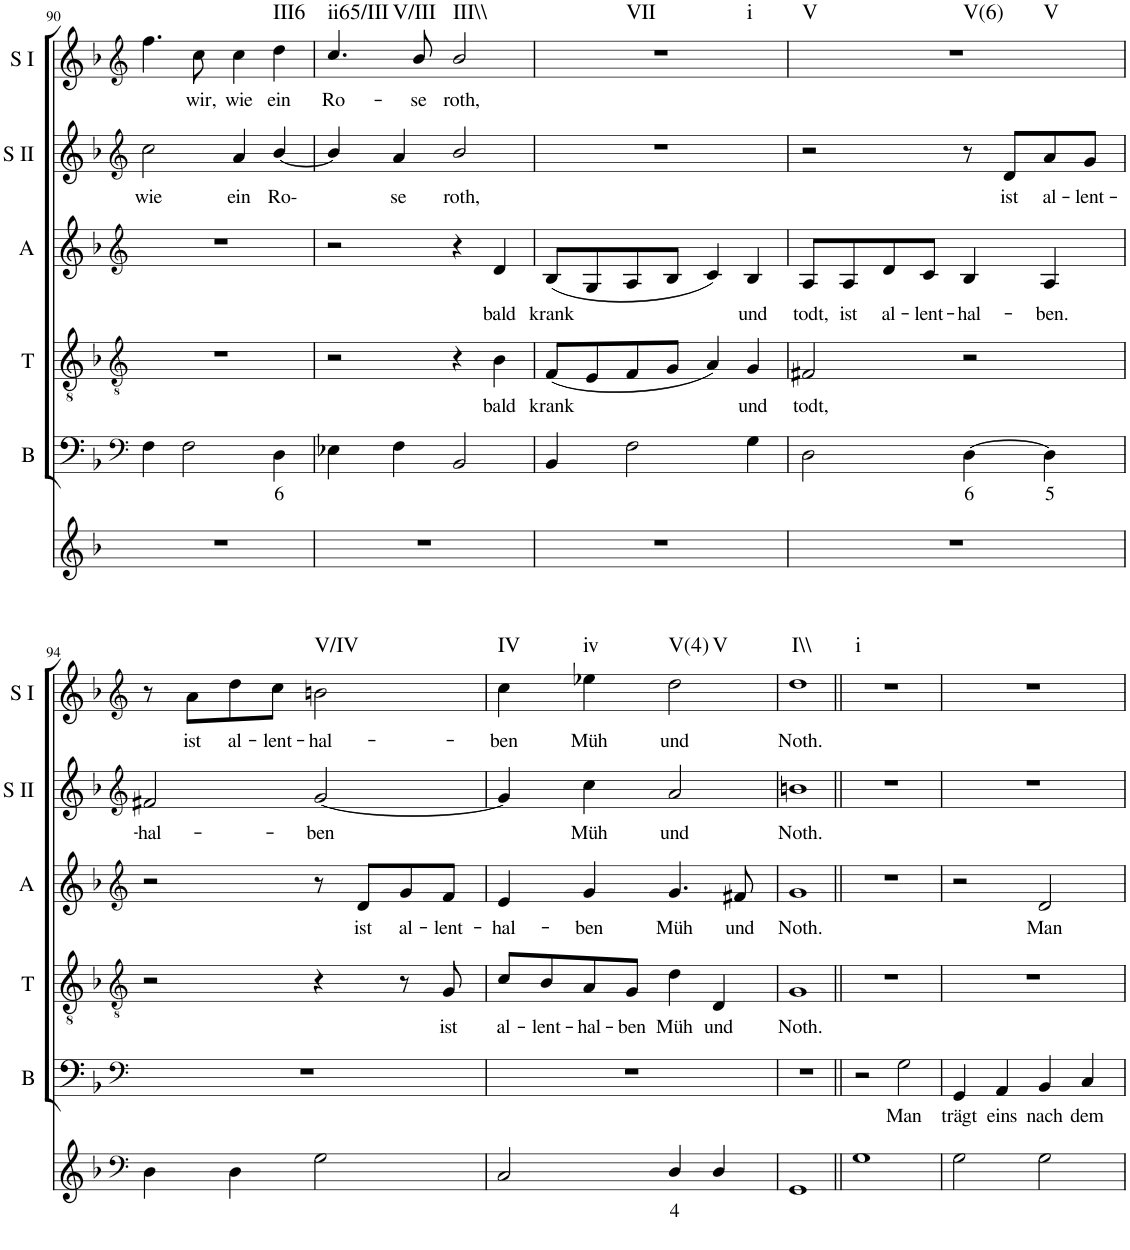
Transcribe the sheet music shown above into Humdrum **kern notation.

**kern	**text	**kern	**text	**kern	**text	**kern	**text	**kern	**text	**kern	**text	**harte
*part6	*part6	*part5	*part5	*part4	*part4	*part3	*part3	*part2	*part2	*part1	*part1	*part1
*staff6	*staff6	*staff5	*staff5	*staff4	*staff4	*staff3	*staff3	*staff2	*staff2	*staff1	*staff1	*
*I"Continuo	*	*I"Bass	*	*I"Tenor	*	*I"Alto	*	*I"Soprano II	*	*I"Soprano I	*	*
*	*	*I'B	*	*I'T	*	*I'A	*	*I'S II	*	*I'S I	*	*
!!LO:PB:g=z
*clefG2	*	*clefF4	*	*clefGv2	*	*clefG2	*	*clefG2	*	*clefG2	*	*
*k[b-]	*	*k[b-]	*	*k[b-]	*	*k[b-]	*	*k[b-]	*	*k[b-]	*	*
*M4/4	*	*M4/4	*	*M4/4	*	*M4/4	*	*M4/4	*	*M4/4	*	*
=90	=90	=90	=90	=90	=90	=90	=90	=90	=90	=90	=90	=90
!	!	!	!	!	!	!	!	!	!LO:LY:b	!	!	!
1r	.	4F\	.	1r	.	1r	.	2cc\	wie	4.ff\	.	.
.	.	2F\	.	.	.	.	.	.	.	.	.	.
!	!	!	!	!	!	!	!	!	!	!	!LO:LY:b	!
.	.	.	.	.	.	.	.	.	.	8cc\	wir,	.
!	!	!	!	!	!	!	!	!	!LO:LY:b	!	!LO:LY:b	!
.	.	.	.	.	.	.	.	4a/	ein	4cc\	wie	.
!	!	!	!LO:LY:b	!	!	!	!	!	!LO:LY:b	!	!LO:LY:b	!LO:H:kt=III6
.	.	4D\	6	.	.	.	.	[4b-/	Ro-	4dd\	ein	N
=91	=91	=91	=91	=91	=91	=91	=91	=91	=91	=91	=91	=91
!	!	!	!	!	!	!	!	!	!	!	!LO:LY:b	!LO:H:n=1:kt=ii65/III
!	!	!	!	!	!	!	!	!	!	!	!	!LO:H:n=2:kt=V/III
1r	.	4E-X\	.	2r	.	2r	.	4b-/]	.	4.cc/	Ro-	N N
!	!	!	!	!	!	!	!	!	!LO:LY:b	!	!	!
.	.	4F\	.	.	.	.	.	4a/	se	.	.	.
!	!	!	!	!	!	!	!	!	!	!	!LO:LY:b	!
.	.	.	.	.	.	.	.	.	.	8b-/	se	.
!	!	!	!	!	!	!	!	!	!LO:LY:b	!	!LO:LY:b	!LO:H:kt=III\\
.	.	2BB-/	.	4r	.	4r	.	2b-/	roth,	2b-/	roth,	N
!	!	!	!	!	!LO:LY:b	!	!LO:LY:b	!	!	!	!	!
.	.	.	.	4B-\	bald	4d/	bald	.	.	.	.	.
=92	=92	=92	=92	=92	=92	=92	=92	=92	=92	=92	=92	=92
!	!	!	!	!	!LO:LY:b	!	!LO:LY:b	!	!	!	!	!LO:H:n=1:kt=VII
!	!	!	!	!	!	!	!	!	!	!	!	!LO:H:n=2:kt=i
1r	.	4BB-/	.	(8F/L	krank	(8B-/L	krank	1r	.	1r	.	N N
.	.	.	.	8E/	.	8G/	.	.	.	.	.	.
.	.	2F\	.	8F/	.	8A/	.	.	.	.	.	.
.	.	.	.	8G/J	.	8B-/J	.	.	.	.	.	.
.	.	.	.	4A/)	.	4c/)	.	.	.	.	.	.
!	!	!	!	!	!LO:LY:b	!	!LO:LY:b	!	!	!	!	!
.	.	4G\	.	4G/	und	4B-/	und	.	.	.	.	.
=93	=93	=93	=93	=93	=93	=93	=93	=93	=93	=93	=93	=93
!	!	!	!	!	!LO:LY:b	!	!LO:LY:b	!	!	!	!	!LO:H:n=1:kt=V
!	!	!	!	!	!	!	!	!	!	!	!	!LO:H:n=2:kt=V(6)
!	!	!	!	!	!	!	!	!	!	!	!	!LO:H:n=3:kt=V
1r	.	2D\	.	2F#X/	todt,	8A/L	todt,	2r	.	1r	.	N N N
!	!	!	!	!	!	!	!LO:LY:b	!	!	!	!	!
.	.	.	.	.	.	8A/	ist	.	.	.	.	.
!	!	!	!	!	!	!	!LO:LY:b	!	!	!	!	!
.	.	.	.	.	.	8d/	al-	.	.	.	.	.
!	!	!	!	!	!	!	!LO:LY:b	!	!	!	!	!
.	.	.	.	.	.	8c/J	lent-	.	.	.	.	.
!	!	!	!LO:LY:b	!	!	!	!LO:LY:b	!	!	!	!	!
.	.	[4D\	6	2r	.	4B-/	hal-	8r	.	.	.	.
!	!	!	!	!	!	!	!	!	!LO:LY:b	!	!	!
.	.	.	.	.	.	.	.	8d/L	ist	.	.	.
!	!	!	!LO:LY:b	!	!	!	!LO:LY:b	!	!LO:LY:b	!	!	!
.	.	4D\]	5	.	.	4A/	ben.	8a/	al-	.	.	.
!	!	!	!	!	!	!	!	!	!LO:LY:b	!	!	!
.	.	.	.	.	.	.	.	8g/J	lent-	.	.	.
!!LO:LB:g=z
=94	=94	=94	=94	=94	=94	=94	=94	=94	=94	=94	=94	=94
*clefF4	*	*clefF4	*	*clefGv2	*	*clefG2	*	*clefG2	*	*clefG2	*	*
*k[b-]	*	*	*	*	*	*	*	*	*	*	*	*
!	!	!	!	!	!	!	!	!	!LO:LY:b	!	!	!
4D\	.	1r	.	2r	.	2r	.	2f#X/	hal-	8r	.	.
!	!	!	!	!	!	!	!	!	!	!	!LO:LY:b	!
.	.	.	.	.	.	.	.	.	.	8a\L	ist	.
!	!	!	!	!	!	!	!	!	!	!	!LO:LY:b	!
4D\	.	.	.	.	.	.	.	.	.	8dd\	al-	.
!	!	!	!	!	!	!	!	!	!	!	!LO:LY:b	!
.	.	.	.	.	.	.	.	.	.	8cc\J	lent-	.
!	!	!	!	!	!	!	!	!	!LO:LY:b	!	!LO:LY:b	!LO:H:kt=V/IV
2G\	.	.	.	4r	.	8r	.	[2g/	ben	2bn\	hal-	N
!	!	!	!	!	!	!	!LO:LY:b	!	!	!	!	!
.	.	.	.	.	.	8d/L	ist	.	.	.	.	.
!	!	!	!	!	!	!	!LO:LY:b	!	!	!	!	!
.	.	.	.	8r	.	8g/	al-	.	.	.	.	.
!	!	!	!	!	!LO:LY:b	!	!LO:LY:b	!	!	!	!	!
.	.	.	.	8G/	ist	8f/J	lent-	.	.	.	.	.
=95	=95	=95	=95	=95	=95	=95	=95	=95	=95	=95	=95	=95
!	!	!	!	!	!LO:LY:b	!	!LO:LY:b	!	!	!	!LO:LY:b	!LO:H:kt=IV
2C/	.	1r	.	8c/L	al-	4e/	hal-	4g/]	.	4cc\	ben	N
!	!	!	!	!	!LO:LY:b	!	!	!	!	!	!	!
.	.	.	.	8B-/	lent-	.	.	.	.	.	.	.
!	!	!	!	!	!LO:LY:b	!	!LO:LY:b	!	!LO:LY:b	!	!LO:LY:b	!LO:H:kt=iv
.	.	.	.	8A/	hal-	4g/	ben	4cc\	Müh	4ee-X\	Müh	N
!	!	!	!	!	!LO:LY:b	!	!	!	!	!	!	!
.	.	.	.	8G/J	ben	.	.	.	.	.	.	.
!	!LO:LY:b	!	!	!	!LO:LY:b	!	!LO:LY:b	!	!LO:LY:b	!	!LO:LY:b	!LO:H:n=1:kt=V(4)
!	!	!	!	!	!	!	!	!	!	!	!	!LO:H:n=2:kt=V
4D/	4	.	.	4d\	Müh	4.g/	Müh	2a/	und	2dd\	und	N N
!	!	!	!	!	!LO:LY:b	!	!	!	!	!	!	!
4D/	.	.	.	4D/	und	.	.	.	.	.	.	.
!	!	!	!	!	!	!	!LO:LY:b	!	!	!	!	!
.	.	.	.	.	.	8f#X/	und	.	.	.	.	.
=96	=96	=96	=96	=96	=96	=96	=96	=96	=96	=96	=96	=96
!	!	!	!	!	!LO:LY:b	!	!LO:LY:b	!	!LO:LY:b	!	!LO:LY:b	!LO:H:kt=I\\
1GG	.	1r	.	1G	Noth.	1g	Noth.	1bn	Noth.	1dd	Noth.	N
=97||	=97||	=97||	=97||	=97||	=97||	=97||	=97||	=97||	=97||	=97||	=97||	=97||
!	!	!	!	!	!	!	!	!	!	!	!	!LO:H:kt=i
1G	.	2r	.	1r	.	1r	.	1r	.	1r	.	N
!	!	!	!LO:LY:b	!	!	!	!	!	!	!	!	!
.	.	2G\	Man	.	.	.	.	.	.	.	.	.
=98	=98	=98	=98	=98	=98	=98	=98	=98	=98	=98	=98	=98
!	!	!	!LO:LY:b	!	!	!	!	!	!	!	!	!
2G\	.	4GG/	trägt	1r	.	2r	.	1r	.	1r	.	.
!	!	!	!LO:LY:b	!	!	!	!	!	!	!	!	!
.	.	4AA/	eins	.	.	.	.	.	.	.	.	.
!	!	!	!LO:LY:b	!	!	!	!LO:LY:b	!	!	!	!	!
2G\	.	4BB-/	nach	.	.	2d/	Man	.	.	.	.	.
!	!	!	!LO:LY:b	!	!	!	!	!	!	!	!	!
.	.	4C/	dem	.	.	.	.	.	.	.	.	.
=	=	=	=	=	=	=	=	=	=	=	=	=
*-	*-	*-	*-	*-	*-	*-	*-	*-	*-	*-	*-	*-
